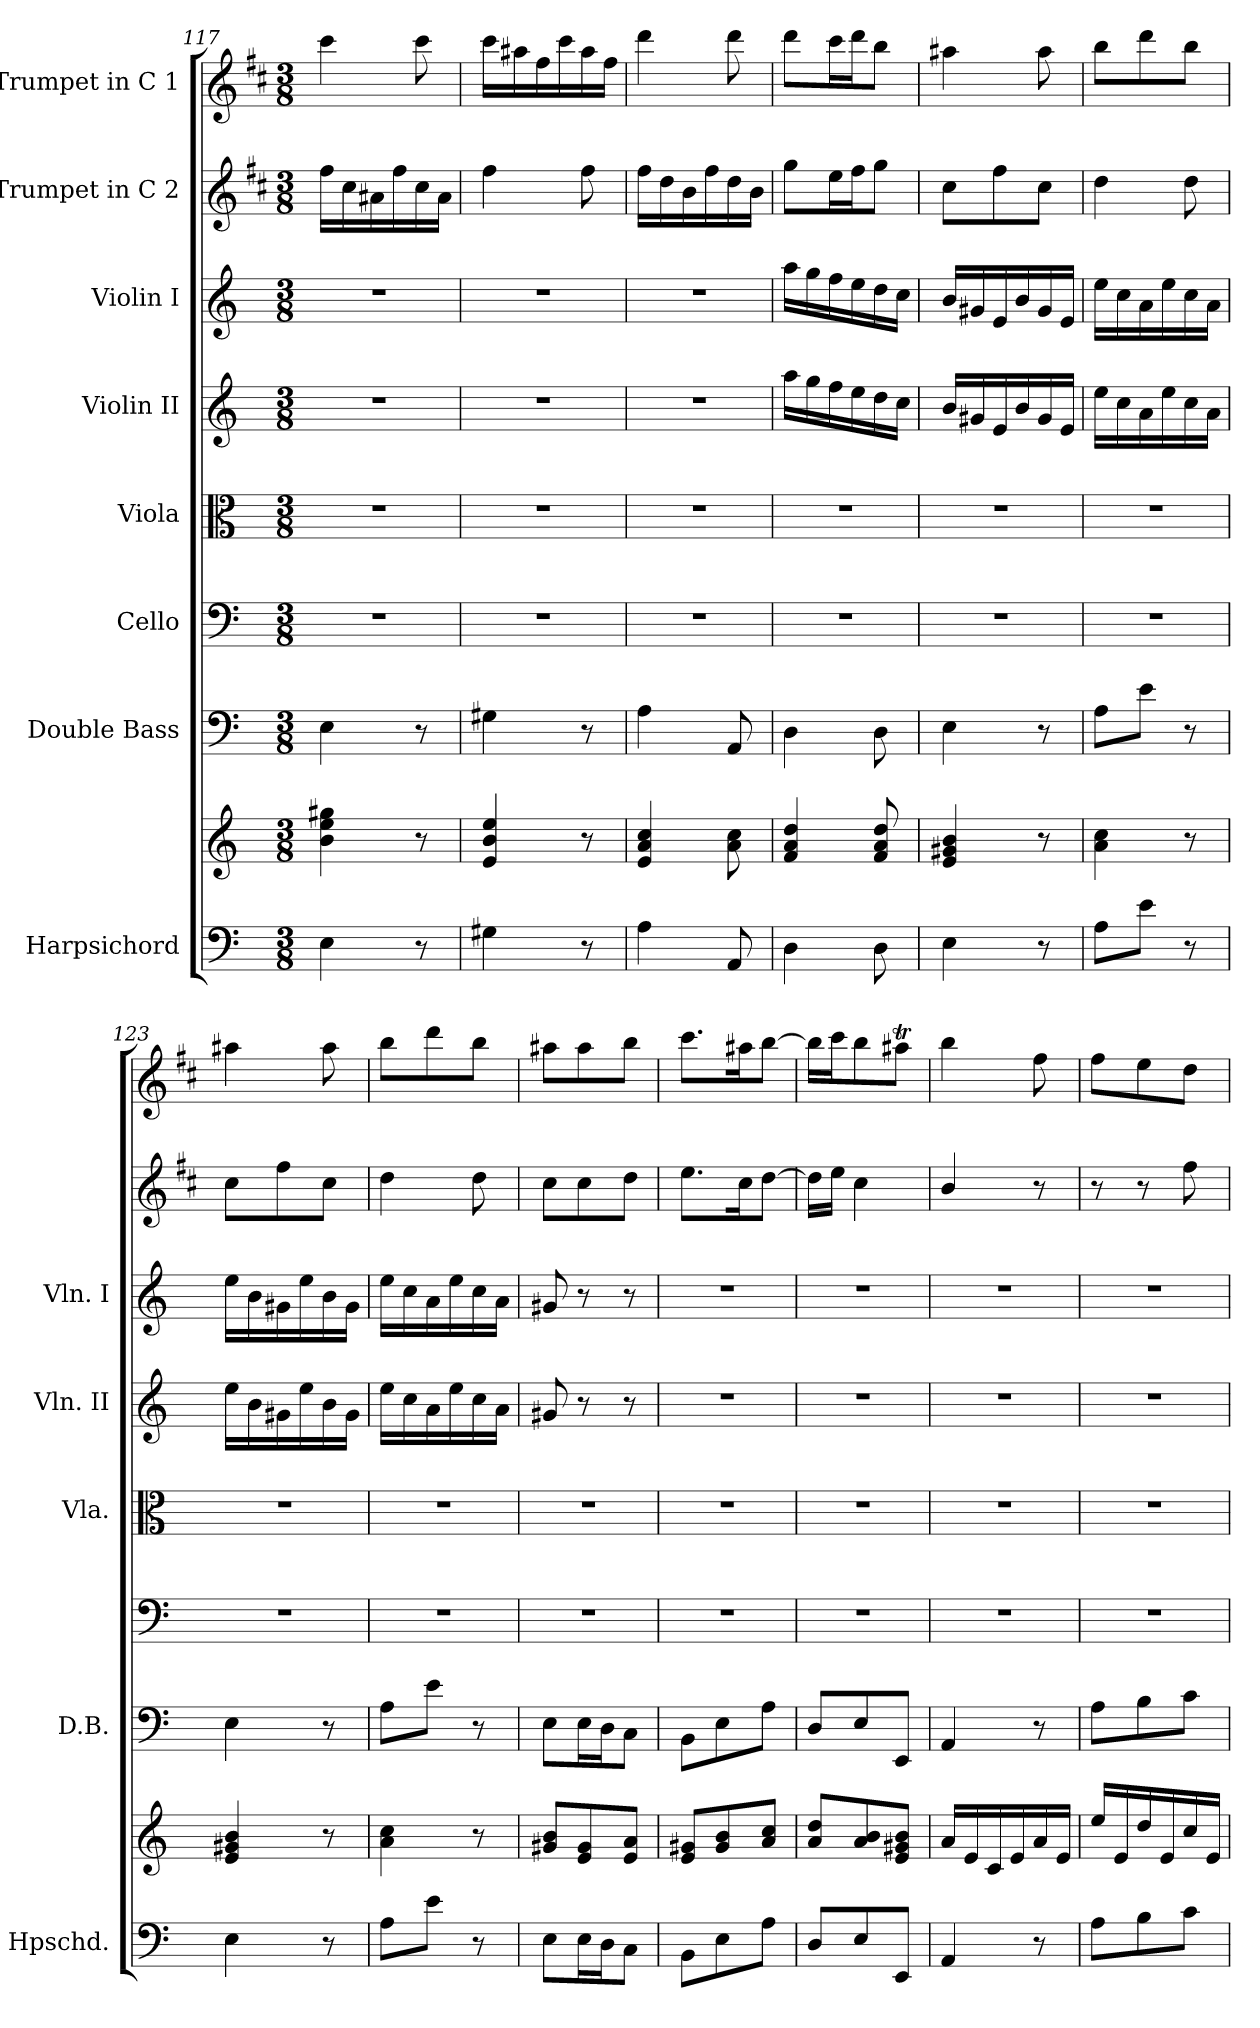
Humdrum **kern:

**kern	**kern	**kern	**kern	**kern	**kern	**kern	**kern	**kern
*part8	*part8	*part7	*part6	*part5	*part4	*part3	*part2	*part1
*staff9	*staff8	*staff7	*staff6	*staff5	*staff4	*staff3	*staff2	*staff1
*I"Harpsichord	*	*I"Double Bass	*I"Cello	*I"Viola	*I"Violin II	*I"Violin I	*I"Trumpet in C 2	*I"Trumpet in C 1
*I'Hpschd.	*	*I'D.B.	*	*I'Vla.	*I'Vln. II	*I'Vln. I	*	*
*clefF4	*clefG2	*clefF4	*clefF4	*clefC3	*clefG2	*clefG2	*clefG2	*clefG2
*	*	*ITrd7c12	*	*	*	*	*ITrd1c2	*ITrd1c2
*k[]	*k[]	*k[]	*k[]	*k[]	*k[]	*k[]	*k[]	*k[]
*M3/8	*M3/8	*M3/8	*M3/8	*M3/8	*M3/8	*M3/8	*M3/8	*M3/8
=117	=117	=117	=117	=117	=117	=117	=117	=117
4E\	4b\ 4ee\ 4gg#X\	4EE\	4.r	4.r	4.r	4.r	16ee\LL	4bb\
.	.	.	.	.	.	.	16b\	.
.	.	.	.	.	.	.	16g#X\	.
.	.	.	.	.	.	.	16ee\	.
8r	8r	8r	.	.	.	.	16b\	8bb\
.	.	.	.	.	.	.	16g#\JJ	.
!!LO:PB:g=z
=118	=118	=118	=118	=118	=118	=118	=118	=118
4G#X\	4e/ 4b/ 4ee/	4GG#X\	4.r	4.r	4.r	4.r	4ee\	16bb\LL
.	.	.	.	.	.	.	.	16gg#X\
.	.	.	.	.	.	.	.	16ee\
.	.	.	.	.	.	.	.	16bb\
8r	8r	8r	.	.	.	.	8ee\	16gg#\
.	.	.	.	.	.	.	.	16ee\JJ
=119	=119	=119	=119	=119	=119	=119	=119	=119
4A\	4e/ 4a/ 4cc/	4AA\	4.r	4.r	4.r	4.r	16ee\LL	4ccc\
.	.	.	.	.	.	.	16cc\	.
.	.	.	.	.	.	.	16a\	.
.	.	.	.	.	.	.	16ee\	.
8AA/	8a\ 8cc\	8AAA/	.	.	.	.	16cc\	8ccc\
.	.	.	.	.	.	.	16a\JJ	.
=120	=120	=120	=120	=120	=120	=120	=120	=120
4D\	4f/ 4a/ 4dd/	4DD\	4.r	4.r	16aa\LL	16aa\LL	8ff\L	8ccc\L
.	.	.	.	.	16gg\	16gg\	.	.
.	.	.	.	.	16ff\	16ff\	16dd\L	16bb\L
.	.	.	.	.	16ee\	16ee\	16ee\J	16ccc\J
8D\	8f/ 8a/ 8dd/	8DD\	.	.	16dd\	16dd\	8ff\J	8aa\J
.	.	.	.	.	16cc\JJ	16cc\JJ	.	.
=121	=121	=121	=121	=121	=121	=121	=121	=121
4E\	4e/ 4g#X/ 4b/	4EE\	4.r	4.r	16b/LL	16b/LL	8b\L	4gg#X\
.	.	.	.	.	16g#X/	16g#X/	.	.
.	.	.	.	.	16e/	16e/	8ee\	.
.	.	.	.	.	16b/	16b/	.	.
8r	8r	8r	.	.	16g#/	16g#/	8b\J	8gg#\
.	.	.	.	.	16e/JJ	16e/JJ	.	.
=122	=122	=122	=122	=122	=122	=122	=122	=122
8A\L	4a\ 4cc\	8AA\L	4.r	4.r	16ee\LL	16ee\LL	4cc\	8aa\L
.	.	.	.	.	16cc\	16cc\	.	.
8e\J	.	8E\J	.	.	16a\	16a\	.	8ccc\
.	.	.	.	.	16ee\	16ee\	.	.
8r	8r	8r	.	.	16cc\	16cc\	8cc\	8aa\J
.	.	.	.	.	16a\JJ	16a\JJ	.	.
!!LO:PB:g=z
=123	=123	=123	=123	=123	=123	=123	=123	=123
4E\	4e/ 4g#X/ 4b/	4EE\	4.r	4.r	16ee\LL	16ee\LL	8b\L	4gg#X\
.	.	.	.	.	16b\	16b\	.	.
.	.	.	.	.	16g#X\	16g#X\	8ee\	.
.	.	.	.	.	16ee\	16ee\	.	.
8r	8r	8r	.	.	16b\	16b\	8b\J	8gg#\
.	.	.	.	.	16g#\JJ	16g#\JJ	.	.
!!LO:PB:g=z
=124	=124	=124	=124	=124	=124	=124	=124	=124
8A\L	4a\ 4cc\	8AA\L	4.r	4.r	16ee\LL	16ee\LL	4cc\	8aa\L
.	.	.	.	.	16cc\	16cc\	.	.
8e\J	.	8E\J	.	.	16a\	16a\	.	8ccc\
.	.	.	.	.	16ee\	16ee\	.	.
8r	8r	8r	.	.	16cc\	16cc\	8cc\	8aa\J
.	.	.	.	.	16a\JJ	16a\JJ	.	.
=125	=125	=125	=125	=125	=125	=125	=125	=125
8E\L	8g#X/ 8b/L	8EE\L	4.r	4.r	8g#X/	8g#X/	8b\L	8gg#X\L
16E\L	8e/ 8g#/	16EE\L	.	.	8r	8r	8b\	8gg#\
16D\J	.	16DD\J	.	.	.	.	.	.
8C\J	8e/ 8a/J	8CC\J	.	.	8r	8r	8cc\J	8aa\J
=126	=126	=126	=126	=126	=126	=126	=126	=126
8BB\L	8e/ 8g#X/L	8BBB\L	4.r	4.r	4.r	4.r	8.dd\L	8.bb\L
8E\	8g#/ 8b/	8EE\	.	.	.	.	.	.
.	.	.	.	.	.	.	16b\K	16gg#X\K
8A\J	8a/ 8cc/J	8AA\J	.	.	.	.	[8cc\J	[8aa\J
=127	=127	=127	=127	=127	=127	=127	=127	=127
8D/L	8a/ 8dd/L	8DD/L	4.r	4.r	4.r	4.r	16cc\LL]	16aa\LL]
.	.	.	.	.	.	.	16dd\JJ	16bb\J
8E/	8a/ 8b/	8EE/	.	.	.	.	4b\	8aa\
8EE/J	8e/ 8g#X/ 8b/J	8EEE/J	.	.	.	.	.	8gg#Xt\J
=128	=128	=128	=128	=128	=128	=128	=128	=128
4AA/	16a/LL	4AAA/	4.r	4.r	4.r	4.r	4a/	4aa\
.	16e/	.	.	.	.	.	.	.
.	16c/	.	.	.	.	.	.	.
.	16e/	.	.	.	.	.	.	.
8r	16a/	8r	.	.	.	.	8r	8ee\
.	16e/JJ	.	.	.	.	.	.	.
!!LO:PB:g=z
=129	=129	=129	=129	=129	=129	=129	=129	=129
8A\L	16ee/LL	8AA\L	4.r	4.r	4.r	4.r	8r	8ee\L
.	16e/	.	.	.	.	.	.	.
8B\	16dd/	8BB\	.	.	.	.	8r	8dd\
.	16e/	.	.	.	.	.	.	.
8c\J	16cc/	8C\J	.	.	.	.	8ee\	8cc\J
.	16e/JJ	.	.	.	.	.	.	.
=	=	=	=	=	=	=	=	=
*-	*-	*-	*-	*-	*-	*-	*-	*-
